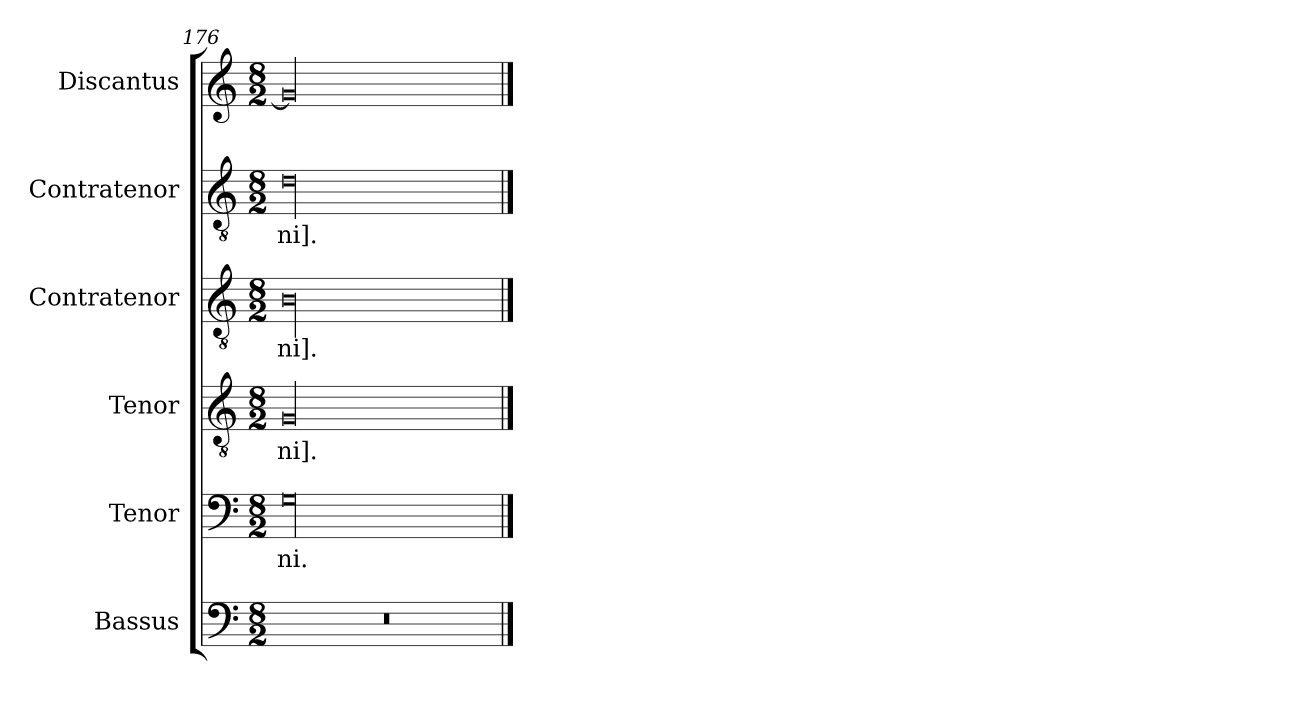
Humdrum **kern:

**kern	**kern	**text	**kern	**text	**kern	**text	**kern	**text	**kern
*part6	*part5	*part5	*part4	*part4	*part3	*part3	*part2	*part2	*part1
*staff6	*staff5	*staff5	*staff4	*staff4	*staff3	*staff3	*staff2	*staff2	*staff1
*I"Bassus	*I"Tenor	*	*I"Tenor	*	*I"Contratenor	*	*I"Contratenor	*	*I"Discantus
*clefF4	*clefF4	*	*clefGv2	*	*clefGv2	*	*clefGv2	*	*clefG2
*k[]	*k[]	*	*k[]	*	*k[]	*	*k[]	*	*k[]
*M8/2	*M8/2	*	*M8/2	*	*M8/2	*	*M8/2	*	*M8/2
=176	=176	=176	=176	=176	=176	=176	=176	=176	=176
00r	00G\	-ni.	00G/	-ni].	00B\	-ni].	00d\	-ni].	00g/]
==	==	==	==	==	==	==	==	==	==
*-	*-	*-	*-	*-	*-	*-	*-	*-	*-
